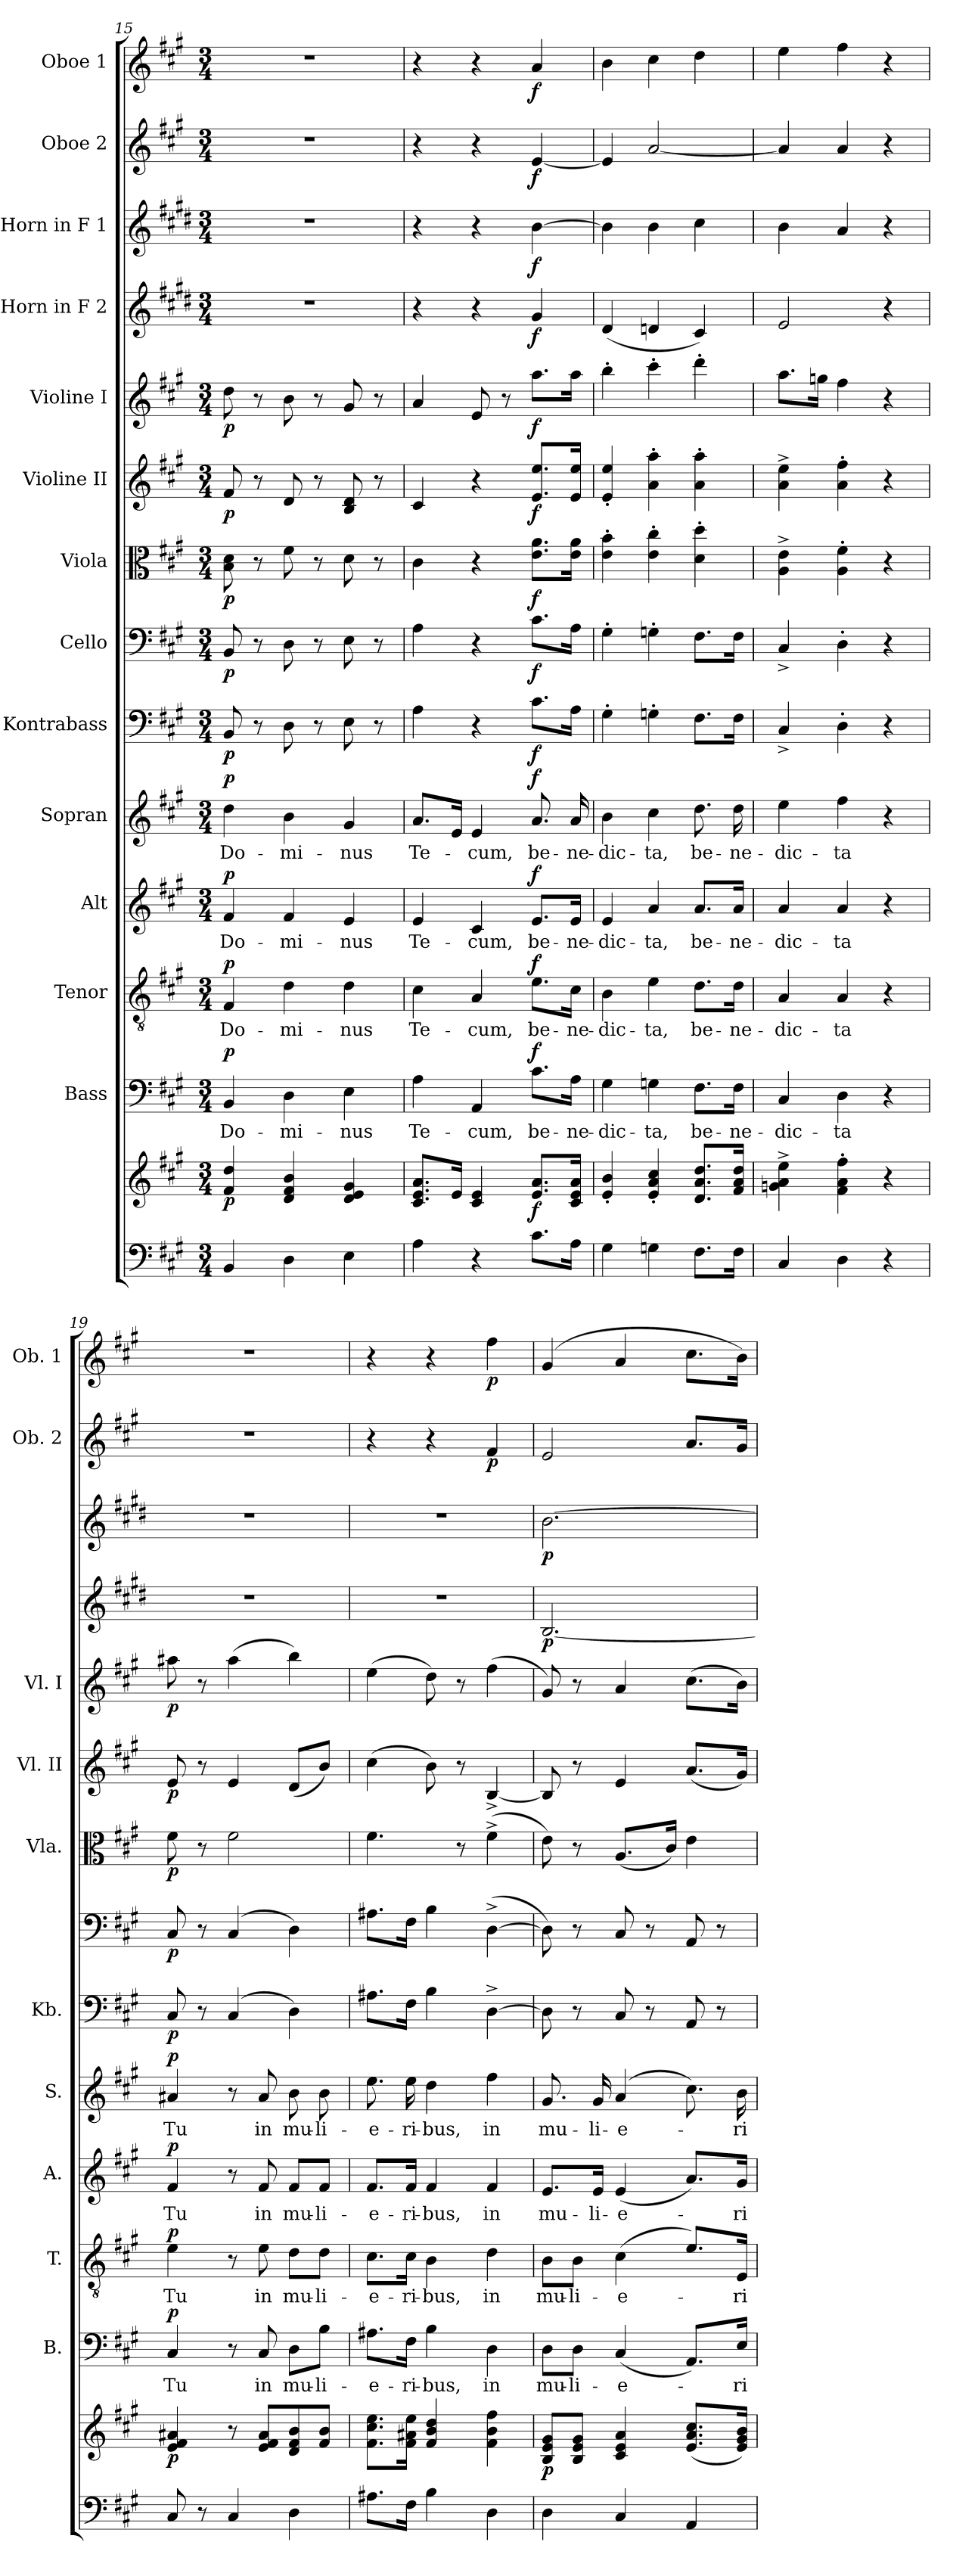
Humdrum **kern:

**kern	**kern	**dynam	**kern	**text	**dynam	**kern	**text	**dynam	**kern	**text	**dynam	**kern	**text	**dynam	**kern	**dynam	**kern	**dynam	**kern	**dynam	**kern	**dynam	**kern	**dynam	**kern	**dynam	**kern	**dynam	**kern	**dynam	**kern	**dynam
*part14	*part14	*part14	*part13	*part13	*part13	*part12	*part12	*part12	*part11	*part11	*part11	*part10	*part10	*part10	*part9	*part9	*part8	*part8	*part7	*part7	*part6	*part6	*part5	*part5	*part4	*part4	*part3	*part3	*part2	*part2	*part1	*part1
*staff15	*staff14	*staff14/15	*staff13	*staff13	*staff13	*staff12	*staff12	*staff12	*staff11	*staff11	*staff11	*staff10	*staff10	*staff10	*staff9	*staff9	*staff8	*staff8	*staff7	*staff7	*staff6	*staff6	*staff5	*staff5	*staff4	*staff4	*staff3	*staff3	*staff2	*staff2	*staff1	*staff1
*	*	*	*I"Bass	*	*	*I"Tenor	*	*	*I"Alt	*	*	*I"Sopran	*	*	*I"Kontrabass	*	*I"Cello	*	*I"Viola	*	*I"Violine II	*	*I"Violine I	*	*I"Horn in F 2	*	*I"Horn in F 1	*	*I"Oboe 2	*	*I"Oboe 1	*
*	*	*	*I'B.	*	*	*I'T.	*	*	*I'A.	*	*	*I'S.	*	*	*I'Kb.	*	*	*	*I'Vla.	*	*I'Vl. II	*	*I'Vl. I	*	*	*	*	*	*I'Ob. 2	*	*I'Ob. 1	*
*clefF4	*clefG2	*	*clefF4	*	*	*clefGv2	*	*	*clefG2	*	*	*clefG2	*	*	*clefF4	*	*clefF4	*	*clefC3	*	*clefG2	*	*clefG2	*	*clefG2	*	*clefG2	*	*clefG2	*	*clefG2	*
*	*	*	*	*	*	*	*	*	*	*	*	*	*	*	*ITrd7c12	*	*	*	*	*	*	*	*	*	*ITrd4c7	*	*ITrd4c7	*	*	*	*	*
*k[f#c#g#]	*k[f#c#g#]	*	*k[f#c#g#]	*	*	*k[f#c#g#]	*	*	*k[f#c#g#]	*	*	*k[f#c#g#]	*	*	*k[f#c#g#]	*	*k[f#c#g#]	*	*k[f#c#g#]	*	*k[f#c#g#]	*	*k[f#c#g#]	*	*k[f#c#g#]	*	*k[f#c#g#]	*	*k[f#c#g#]	*	*k[f#c#g#]	*
*A:	*A:	*	*A:	*	*	*A:	*	*	*A:	*	*	*A:	*	*	*A:	*	*A:	*	*A:	*	*A:	*	*A:	*	*A:	*	*A:	*	*A:	*	*A:	*
*M3/4	*M3/4	*	*M3/4	*	*	*M3/4	*	*	*M3/4	*	*	*M3/4	*	*	*M3/4	*	*M3/4	*	*M3/4	*	*M3/4	*	*M3/4	*	*M3/4	*	*M3/4	*	*M3/4	*	*M3/4	*
=15	=15	=15	=15	=15	=15	=15	=15	=15	=15	=15	=15	=15	=15	=15	=15	=15	=15	=15	=15	=15	=15	=15	=15	=15	=15	=15	=15	=15	=15	=15	=15	=15
!	!	!LO:DY:b	!	!LO:LY:b	!LO:DY:a	!	!LO:LY:b	!LO:DY:a	!	!LO:LY:b	!LO:DY:a	!	!LO:LY:b	!LO:DY:a	!	!LO:DY:b	!	!LO:DY:b	!	!LO:DY:b	!	!LO:DY:b	!	!LO:DY:b	!	!	!	!	!	!	!	!
4BB/	4f#/ 4dd/	p	4BB/	Do-	p	4F#/	Do-	p	4f#/	Do-	p	4dd\	Do-	p	8BBB/	p	8BB/	p	8B\ 8d\	p	8f#/	p	8dd\	p	2.r	.	2.r	.	2.r	.	2.r	.
.	.	.	.	.	.	.	.	.	.	.	.	.	.	.	8r	.	8r	.	8r	.	8r	.	8r	.	.	.	.	.	.	.	.	.
!	!	!	!	!LO:LY:b	!	!	!LO:LY:b	!	!	!LO:LY:b	!	!	!LO:LY:b	!	!	!	!	!	!	!	!	!	!	!	!	!	!	!	!	!	!	!
4D\	4d/ 4f#/ 4b/	.	4D\	-mi-	.	4d\	-mi-	.	4f#/	-mi-	.	4b\	-mi-	.	8DD\	.	8D\	.	8f#\	.	8d/	.	8b\	.	.	.	.	.	.	.	.	.
.	.	.	.	.	.	.	.	.	.	.	.	.	.	.	8r	.	8r	.	8r	.	8r	.	8r	.	.	.	.	.	.	.	.	.
!	!	!	!	!LO:LY:b	!	!	!LO:LY:b	!	!	!LO:LY:b	!	!	!LO:LY:b	!	!	!	!	!	!	!	!	!	!	!	!	!	!	!	!	!	!	!
4E\	4d/ 4e/ 4g#/	.	4E\	-nus	.	4d\	-nus	.	4e/	-nus	.	4g#/	-nus	.	8EE\	.	8E\	.	8d\	.	8B/ 8d/	.	8g#/	.	.	.	.	.	.	.	.	.
.	.	.	.	.	.	.	.	.	.	.	.	.	.	.	8r	.	8r	.	8r	.	8r	.	8r	.	.	.	.	.	.	.	.	.
=16	=16	=16	=16	=16	=16	=16	=16	=16	=16	=16	=16	=16	=16	=16	=16	=16	=16	=16	=16	=16	=16	=16	=16	=16	=16	=16	=16	=16	=16	=16	=16	=16
!	!	!	!	!LO:LY:b	!	!	!LO:LY:b	!	!	!LO:LY:b	!	!	!LO:LY:b	!	!	!	!	!	!	!	!	!	!	!	!	!	!	!	!	!	!	!
4A\	8.c#/ 8.e/ 8.a/L	.	4A\	Te-	.	4c#\	Te-	.	4e/	Te-	.	8.a/L	Te-	.	4AA\	.	4A\	.	4c#\	.	4c#/	.	4a/	.	4r	.	4r	.	4r	.	4r	.
.	16e/Jk	.	.	.	.	.	.	.	.	.	.	16e/Jk	.	.	.	.	.	.	.	.	.	.	.	.	.	.	.	.	.	.	.	.
!	!	!	!	!LO:LY:b	!	!	!LO:LY:b	!	!	!LO:LY:b	!	!	!LO:LY:b	!	!	!	!	!	!	!	!	!	!	!	!	!	!	!	!	!	!	!
4r	4c#/ 4e/	.	4AA/	-cum,	.	4A/	-cum,	.	4c#/	-cum,	.	4e/	-cum,	.	4r	.	4r	.	4r	.	4r	.	8e/	.	4r	.	4r	.	4r	.	4r	.
.	.	.	.	.	.	.	.	.	.	.	.	.	.	.	.	.	.	.	.	.	.	.	8r	.	.	.	.	.	.	.	.	.
!	!	!LO:DY:b	!	!LO:LY:b	!LO:DY:a	!	!LO:LY:b	!LO:DY:a	!	!LO:LY:b	!LO:DY:a	!	!LO:LY:b	!LO:DY:a	!	!LO:DY:b	!	!LO:DY:b	!	!LO:DY:b	!	!LO:DY:b	!	!LO:DY:b	!	!LO:DY:b	!	!LO:DY:b	!	!LO:DY:b	!	!LO:DY:b
8.c#\L	8.e/ 8.a/L	f	8.c#\L	be-	f	8.e\L	be-	f	8.e/L	be-	f	8.a/	be-	f	8.C#\L	f	8.c#\L	f	8.e\ 8.a\L	f	8.e/ 8.ee/L	f	8.aa\L	f	4c#/	f	[4e\	f	[4e/	f	4a/	f
!	!	!	!	!LO:LY:b	!	!	!LO:LY:b	!	!	!LO:LY:b	!	!	!LO:LY:b	!	!	!	!	!	!	!	!	!	!	!	!	!	!	!	!	!	!	!
16A\Jk	16c#/ 16e/ 16a/Jk	.	16A\Jk	-ne-	.	16c#\Jk	-ne-	.	16e/Jk	-ne-	.	16a/	-ne-	.	16AA\Jk	.	16A\Jk	.	16e\ 16a\Jk	.	16e/ 16ee/Jk	.	16aa\Jk	.	.	.	.	.	.	.	.	.
=17	=17	=17	=17	=17	=17	=17	=17	=17	=17	=17	=17	=17	=17	=17	=17	=17	=17	=17	=17	=17	=17	=17	=17	=17	=17	=17	=17	=17	=17	=17	=17	=17
!	!	!	!	!LO:LY:b	!	!	!LO:LY:b	!	!	!LO:LY:b	!	!	!LO:LY:b	!	!	!	!	!	!	!	!	!	!	!	!	!	!	!	!	!	!	!
4G#\	4e/'< 4b/'<	.	4G#\	-dic-	.	4B\	-dic-	.	4e/	-dic-	.	4b\	-dic-	.	4GG#'>\	.	4G#'>\	.	4e\'> 4b\'>	.	4e/'< 4ee/'<	.	4bb'>\	.	(<4G#/	.	4e\]	.	4e/]	.	4b\	.
!	!	!	!	!LO:LY:b	!	!	!LO:LY:b	!	!	!LO:LY:b	!	!	!LO:LY:b	!	!	!	!	!	!	!	!	!	!	!	!	!	!	!	!	!	!	!
4Gn\	4e/'< 4a/'< 4cc#/'<	.	4Gn\	-ta,	.	4e\	-ta,	.	4a/	-ta,	.	4cc#\	-ta,	.	4GGn'>\	.	4Gn'>\	.	4e\'> 4cc#\'>	.	4a\'> 4aa\'>	.	4ccc#'>\	.	4Gn/	.	4e\	.	[2a/	.	4cc#\	.
!	!	!	!	!LO:LY:b	!	!	!LO:LY:b	!	!	!LO:LY:b	!	!	!LO:LY:b	!	!	!	!	!	!	!	!	!	!	!	!	!	!	!	!	!	!	!
8.F#\L	8.d/ 8.a/ 8.dd/L	.	8.F#\L	be-	.	8.d\L	be-	.	8.a/L	be-	.	8.dd\	be-	.	8.FF#\L	.	8.F#\L	.	4d\'> 4dd\'>	.	4a\'> 4aa\'>	.	4ddd'>\	.	4F#/)	.	4f#\	.	.	.	4dd\	.
!	!	!	!	!LO:LY:b	!	!	!LO:LY:b	!	!	!LO:LY:b	!	!	!LO:LY:b	!	!	!	!	!	!	!	!	!	!	!	!	!	!	!	!	!	!	!
16F#\Jk	16f#/ 16a/ 16dd/Jk	.	16F#\Jk	-ne-	.	16d\Jk	-ne-	.	16a/Jk	-ne-	.	16dd\	-ne-	.	16FF#\Jk	.	16F#\Jk	.	.	.	.	.	.	.	.	.	.	.	.	.	.	.
=18	=18	=18	=18	=18	=18	=18	=18	=18	=18	=18	=18	=18	=18	=18	=18	=18	=18	=18	=18	=18	=18	=18	=18	=18	=18	=18	=18	=18	=18	=18	=18	=18
!	!	!	!	!LO:LY:b	!	!	!LO:LY:b	!	!	!LO:LY:b	!	!	!LO:LY:b	!	!	!	!	!	!	!	!	!	!	!	!	!	!	!	!	!	!	!
4C#/	4gn\^> 4a\^> 4ee\^>	.	4C#/	-dic-	.	4A/	-dic-	.	4a/	-dic-	.	4ee\	-dic-	.	4CC#^</	.	4C#^</	.	4A\^> 4e\^>	.	4a\^> 4ee\^>	.	8.aa\L	.	2A/	.	4e\	.	4a/]	.	4ee\	.
.	.	.	.	.	.	.	.	.	.	.	.	.	.	.	.	.	.	.	.	.	.	.	16ggn\Jk	.	.	.	.	.	.	.	.	.
!	!	!	!	!LO:LY:b	!	!	!LO:LY:b	!	!	!LO:LY:b	!	!	!LO:LY:b	!	!	!	!	!	!	!	!	!	!	!	!	!	!	!	!	!	!	!
4D\	4f#\'> 4a\'> 4ff#\'>	.	4D\	-ta	.	4A/	-ta	.	4a/	-ta	.	4ff#\	-ta	.	4DD'>\	.	4D'>\	.	4A\'> 4f#\'>	.	4a\'> 4ff#\'>	.	4ff#\	.	.	.	4d/	.	4a/	.	4ff#\	.
4r	4r	.	4r	.	.	4r	.	.	4r	.	.	4r	.	.	4r	.	4r	.	4r	.	4r	.	4r	.	4r	.	4r	.	4r	.	4r	.
!!LO:PB:g=z
=19	=19	=19	=19	=19	=19	=19	=19	=19	=19	=19	=19	=19	=19	=19	=19	=19	=19	=19	=19	=19	=19	=19	=19	=19	=19	=19	=19	=19	=19	=19	=19	=19
!	!	!LO:DY:b	!	!LO:LY:b	!LO:DY:a	!	!LO:LY:b	!LO:DY:a	!	!LO:LY:b	!LO:DY:a	!	!LO:LY:b	!LO:DY:a	!	!LO:DY:b	!	!LO:DY:b	!	!LO:DY:b	!	!LO:DY:b	!	!LO:DY:b	!	!	!	!	!	!	!	!
8C#/	4e/ 4f#/ 4a#X/	p	4C#/	Tu	p	4e\	Tu	p	4f#/	Tu	p	4a#X/	Tu	p	8CC#/	p	8C#/	p	8f#\	p	8e/	p	8aa#X\	p	2.r	.	2.r	.	2.r	.	2.r	.
8r	.	.	.	.	.	.	.	.	.	.	.	.	.	.	8r	.	8r	.	8r	.	8r	.	8r	.	.	.	.	.	.	.	.	.
4C#/	8r	.	8r	.	.	8r	.	.	8r	.	.	8r	.	.	(4CC#/	.	(4C#/	.	2f#\	.	4e/	.	(>4aa#\	.	.	.	.	.	.	.	.	.
!	!	!	!	!LO:LY:b	!	!	!LO:LY:b	!	!	!LO:LY:b	!	!	!LO:LY:b	!	!	!	!	!	!	!	!	!	!	!	!	!	!	!	!	!	!	!
.	8e/ 8f#/ 8a#/L	.	8C#/	in	.	8e\	in	.	8f#/	in	.	8a#/	in	.	.	.	.	.	.	.	.	.	.	.	.	.	.	.	.	.	.	.
!	!	!	!	!LO:LY:b	!	!	!LO:LY:b	!	!	!LO:LY:b	!	!	!LO:LY:b	!	!	!	!	!	!	!	!	!	!	!	!	!	!	!	!	!	!	!
4D\	8d/ 8f#/ 8b/	.	8D\L	mu-	.	8d\L	mu-	.	8f#/L	mu-	.	8b\	mu-	.	4DD\)	.	4D\)	.	.	.	(<8d/L	.	4bb\)	.	.	.	.	.	.	.	.	.
!	!	!	!	!LO:LY:b	!	!	!LO:LY:b	!	!	!LO:LY:b	!	!	!LO:LY:b	!	!	!	!	!	!	!	!	!	!	!	!	!	!	!	!	!	!	!
.	8f#/ 8b/J	.	8B\J	-li-	.	8d\J	-li-	.	8f#/J	-li-	.	8b\	-li-	.	.	.	.	.	.	.	8b/J)	.	.	.	.	.	.	.	.	.	.	.
=20	=20	=20	=20	=20	=20	=20	=20	=20	=20	=20	=20	=20	=20	=20	=20	=20	=20	=20	=20	=20	=20	=20	=20	=20	=20	=20	=20	=20	=20	=20	=20	=20
!	!	!	!	!LO:LY:b	!	!	!LO:LY:b	!	!	!LO:LY:b	!	!	!LO:LY:b	!	!	!	!	!	!	!	!	!	!	!	!	!	!	!	!	!	!	!
8.A#X\L	8.f#\ 8.cc#\ 8.ee\L	.	8.A#X\L	-e-	.	8.c#\L	-e-	.	8.f#/L	-e-	.	8.ee\	-e-	.	8.AA#X\L	.	8.A#X\L	.	4.f#\	.	(>4cc#\	.	(>4ee\	.	2.r	.	2.r	.	4r	.	4r	.
!	!	!	!	!LO:LY:b	!	!	!LO:LY:b	!	!	!LO:LY:b	!	!	!LO:LY:b	!	!	!	!	!	!	!	!	!	!	!	!	!	!	!	!	!	!	!
16F#\Jk	16f#\ 16a#X\ 16ee\Jk	.	16F#\Jk	-ri-	.	16c#\Jk	-ri-	.	16f#/Jk	-ri-	.	16ee\	-ri-	.	16FF#\Jk	.	16F#\Jk	.	.	.	.	.	.	.	.	.	.	.	.	.	.	.
!	!	!	!	!LO:LY:b	!	!	!LO:LY:b	!	!	!LO:LY:b	!	!	!LO:LY:b	!	!	!	!	!	!	!	!	!	!	!	!	!	!	!	!	!	!	!
4B\	4f#/ 4b/ 4dd/	.	4B\	-bus,	.	4B\	-bus,	.	4f#/	-bus,	.	4dd\	-bus,	.	4BB\	.	4B\	.	.	.	8b\)	.	8dd\)	.	.	.	.	.	4r	.	4r	.
.	.	.	.	.	.	.	.	.	.	.	.	.	.	.	.	.	.	.	8r	.	8r	.	8r	.	.	.	.	.	.	.	.	.
!	!	!	!	!LO:LY:b	!	!	!LO:LY:b	!	!	!LO:LY:b	!	!	!LO:LY:b	!	!	!	!	!	!	!	!	!	!	!	!	!	!	!	!	!LO:DY:b	!	!LO:DY:b
4D\	4f#\ 4b\ 4ff#\	.	4D\	in	.	4d\	in	.	4f#/	in	.	4ff#\	in	.	[4DD^>\	.	(>[4D^>\	.	(>4f#^>\	.	[4B^</	.	(>4ff#\	.	.	.	.	.	4f#/	p	4ff#\	p
=21	=21	=21	=21	=21	=21	=21	=21	=21	=21	=21	=21	=21	=21	=21	=21	=21	=21	=21	=21	=21	=21	=21	=21	=21	=21	=21	=21	=21	=21	=21	=21	=21
!	!	!LO:DY:b	!	!LO:LY:b	!	!	!LO:LY:b	!	!	!LO:LY:b	!	!	!LO:LY:b	!	!	!	!	!	!	!	!	!	!	!	!	!LO:DY:b	!	!LO:DY:b	!	!	!	!
4D\	8B/ 8e/ 8g#/L	p	8D\L	mu-	.	8B\L	mu-	.	8.e/L	mu-	.	8.g#/	mu-	.	8DD\]	.	8D\])	.	8e\)	.	8B/]	.	8g#/)	.	[2.E/	p	[2.e\	p	2e/	.	(4g#/	.
!	!	!	!	!LO:LY:b	!	!	!LO:LY:b	!	!	!	!	!	!	!	!	!	!	!	!	!	!	!	!	!	!	!	!	!	!	!	!	!
.	8B/ 8e/ 8g#/J	.	8D\J	-li-	.	8B\J	-li-	.	.	.	.	.	.	.	8r	.	8r	.	8r	.	8r	.	8r	.	.	.	.	.	.	.	.	.
!	!	!	!	!	!	!	!	!	!	!LO:LY:b	!	!	!LO:LY:b	!	!	!	!	!	!	!	!	!	!	!	!	!	!	!	!	!	!	!
.	.	.	.	.	.	.	.	.	16e/Jk	-li-	.	16g#/	-li-	.	.	.	.	.	.	.	.	.	.	.	.	.	.	.	.	.	.	.
!	!	!	!	!LO:LY:b	!	!	!LO:LY:b	!	!	!LO:LY:b	!	!	!LO:LY:b	!	!	!	!	!	!	!	!	!	!	!	!	!	!	!	!	!	!	!
4C#/	4c#/ 4e/ 4a/	.	(<4C#/	-e-	.	(>4c#\	-e-	.	(<4e/	-e-	.	(4a/	-e-	.	8CC#/	.	8C#/	.	(<8.A/L	.	4e/	.	4a/	.	.	.	.	.	.	.	4a/	.
.	.	.	.	.	.	.	.	.	.	.	.	.	.	.	8r	.	8r	.	.	.	.	.	.	.	.	.	.	.	.	.	.	.
.	.	.	.	.	.	.	.	.	.	.	.	.	.	.	.	.	.	.	16c#/Jk)	.	.	.	.	.	.	.	.	.	.	.	.	.
4AA/	(>8.e/ 8.a/ 8.cc#/L	.	8.AA/L)	.	.	8.e/L)	.	.	8.a/L)	.	.	8.cc#\)	.	.	8AAA/	.	8AA/	.	4e\	.	(<8.a/L	.	(>8.cc#\L	.	.	.	.	.	8.a/L	.	8.cc#\L	.
.	.	.	.	.	.	.	.	.	.	.	.	.	.	.	8r	.	8r	.	.	.	.	.	.	.	.	.	.	.	.	.	.	.
!	!	!	!	!LO:LY:b	!	!	!LO:LY:b	!	!	!LO:LY:b	!	!	!LO:LY:b	!	!	!	!	!	!	!	!	!	!	!	!	!	!	!	!	!	!	!
.	16e/ 16g#/ 16b/Jk)	.	16E/Jk	-ri-	.	16E/Jk	-ri-	.	16g#/Jk	-ri-	.	16b\	-ri-	.	.	.	.	.	.	.	16g#/Jk)	.	16b\Jk)	.	.	.	.	.	16g#/Jk	.	16b\Jk)	.
=	=	=	=	=	=	=	=	=	=	=	=	=	=	=	=	=	=	=	=	=	=	=	=	=	=	=	=	=	=	=	=	=
*-	*-	*-	*-	*-	*-	*-	*-	*-	*-	*-	*-	*-	*-	*-	*-	*-	*-	*-	*-	*-	*-	*-	*-	*-	*-	*-	*-	*-	*-	*-	*-	*-
